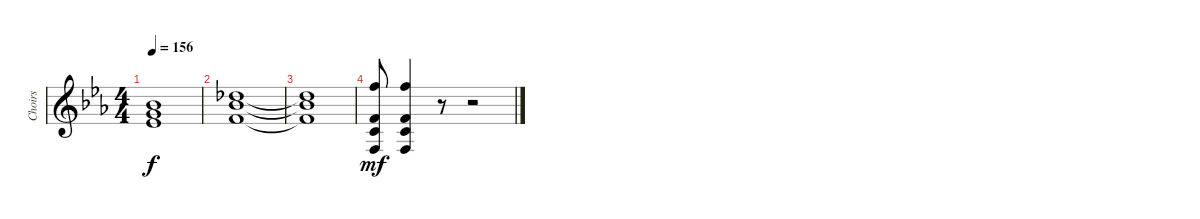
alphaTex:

\track ("Choirs" "Choirs") {instrument choiraahs}
\staff {score}
\tuning (E4 B3 G3 D3 A2 E2 B1) {hide}
\ts (4 4)
\tempo 156
\clef g2
\ks cminor
(11.2{t} 12.3{t} 13.4{t}).1{dy f} |
(9.1 11.2 10.3).1 |
(9.1{t} 11.2{t} 10.3{t}).1 |
(13.1 6.2 5.3 3.4).8{dy mf} (13.1 6.2 5.3 3.4).4 r.8 r.2
